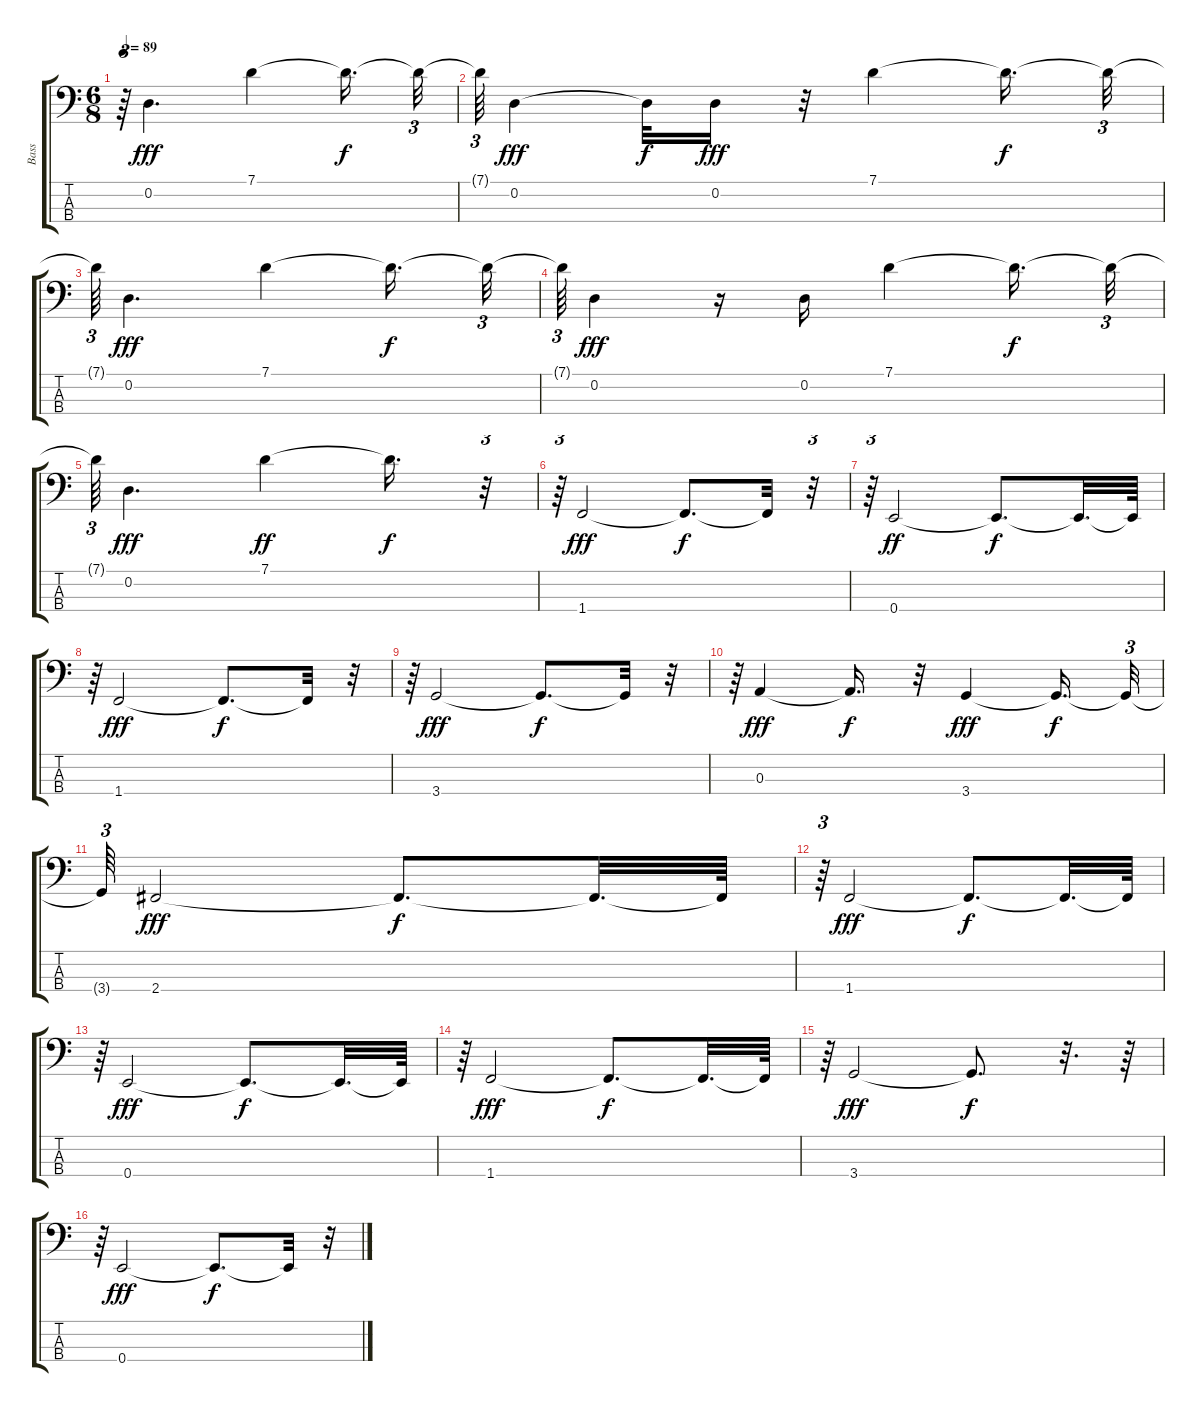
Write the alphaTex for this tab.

\track ("Bass" "Bass") {instrument electricbassfinger}
\staff {score tabs}
\tuning (G2 D2 A1 E1) {hide}
\ts (6 8)
\tempo 89
\clef f4
\ks c
r.64{tu (3 2) dy f} 0.2.4{d dy fff} 7.1.4 7.1{t}.16{d dy f} 7.1{t}.32{tu (3 2)} |
7.1{t}.64{tu (3 2)} 0.2.4{dy fff} 0.2{t}.32{dy f} 0.2.16{dy fff} r.32 7.1.4 7.1{t}.16{d dy f} 7.1{t}.32{tu (3 2)} |
7.1{t}.64{tu (3 2)} 0.2.4{d dy fff} 7.1.4 7.1{t}.16{d dy f} 7.1{t}.32{tu (3 2)} |
7.1{t}.64{tu (3 2)} 0.2.4{dy fff} r.16 0.2.16 7.1.4 7.1{t}.16{d dy f} 7.1{t}.32{tu (3 2)} |
7.1{t}.64{tu (3 2)} 0.2.4{d dy fff} 7.1.4{dy ff} 7.1{t}.16{d dy f} r.32{tu (3 2)} |
r.64{tu (3 2)} 1.4.2{dy fff} 1.4{t}.8{d dy f} 1.4{t}.32 r.32{tu (3 2)} |
r.64{tu (3 2)} 0.4.2{dy ff} 0.4{t}.8{d dy f} 0.4{t}.32{d} 0.4{t}.64 |
r.64{tu (3 2)} 1.4.2{dy fff} 1.4{t}.8{d dy f} 1.4{t}.32 r.32{tu (3 2)} |
r.64{tu (3 2)} 3.4.2{dy fff} 3.4{t}.8{d dy f} 3.4{t}.32 r.32{tu (3 2)} |
r.64{tu (3 2)} 0.3.4{dy fff} 0.3{t}.16{d dy f} r.32 3.4.4{dy fff} 3.4{t}.16{d dy f} 3.4{t}.32{tu (3 2)} |
3.4{t}.64{tu (3 2)} 2.4.2{dy fff} 2.4{t}.8{d dy f} 2.4{t}.32{d} 2.4{t}.64 |
r.64{tu (3 2)} 1.4.2{dy fff} 1.4{t}.8{d dy f} 1.4{t}.32{d} 1.4{t}.64 |
r.64{tu (3 2)} 0.4.2{dy fff} 0.4{t}.8{d dy f} 0.4{t}.32{d} 0.4{t}.64 |
r.64{tu (3 2)} 1.4.2{dy fff} 1.4{t}.8{d dy f} 1.4{t}.32{d} 1.4{t}.64 |
r.64{tu (3 2)} 3.4.2{dy fff} 3.4{t}.8{d dy f} r.32{d} r.64 |
r.64{tu (3 2)} 0.4.2{dy fff} 0.4{t}.8{d dy f} 0.4{t}.32 r.32{tu (3 2)}
